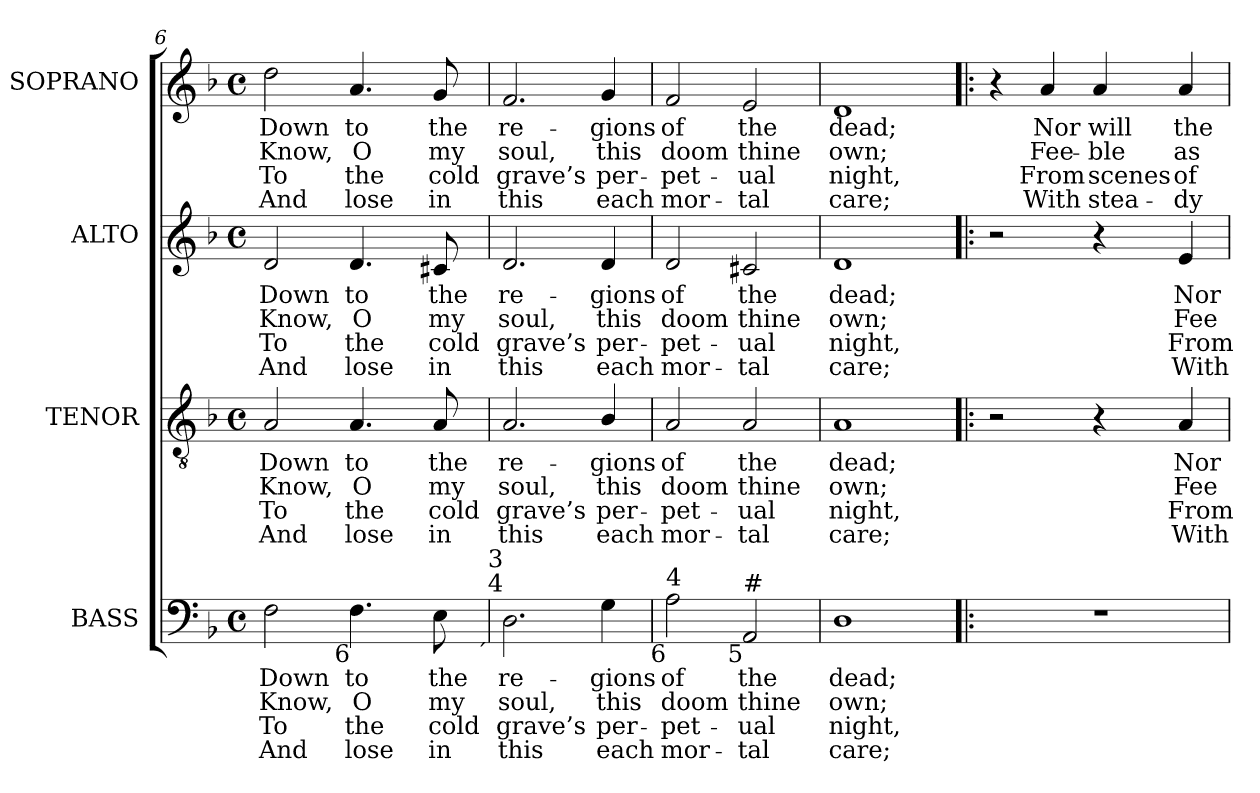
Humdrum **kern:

**kern	**text	**text	**text	**text	**kern	**text	**text	**text	**text	**kern	**text	**text	**text	**text	**kern	**text	**text	**text	**text
*part4	*part4	*part4	*part4	*part4	*part3	*part3	*part3	*part3	*part3	*part2	*part2	*part2	*part2	*part2	*part1	*part1	*part1	*part1	*part1
*staff4	*staff4	*staff4	*staff4	*staff4	*staff3	*staff3	*staff3	*staff3	*staff3	*staff2	*staff2	*staff2	*staff2	*staff2	*staff1	*staff1	*staff1	*staff1	*staff1
*I"BASS	*	*	*	*	*I"TENOR	*	*	*	*	*I"ALTO	*	*	*	*	*I"SOPRANO	*	*	*	*
*I'B.	*	*	*	*	*I'T.	*	*	*	*	*I'A.	*	*	*	*	*I'S.	*	*	*	*
*clefF4	*	*	*	*	*clefGv2	*	*	*	*	*clefG2	*	*	*	*	*clefG2	*	*	*	*
*	*	*	*	*	*ITrd7c12	*	*	*	*	*	*	*	*	*	*	*	*	*	*
*k[b-]	*	*	*	*	*k[b-]	*	*	*	*	*k[b-]	*	*	*	*	*k[b-]	*	*	*	*
*d:	*	*	*	*	*d:	*	*	*	*	*d:	*	*	*	*	*d:	*	*	*	*
*M4/4	*	*	*	*	*M4/4	*	*	*	*	*M4/4	*	*	*	*	*M4/4	*	*	*	*
*met(c)	*	*	*	*	*met(c)	*	*	*	*	*met(c)	*	*	*	*	*met(c)	*	*	*	*
=6	=6	=6	=6	=6	=6	=6	=6	=6	=6	=6	=6	=6	=6	=6	=6	=6	=6	=6	=6
!	!LO:LY:b:color=#000000	!LO:LY:b:color=#000000	!LO:LY:b:color=#000000	!LO:LY:b:color=#000000	!	!	!	!	!	!	!	!	!	!	!	!	!	!	!
!	!	!	!	!	!	!LO:LY:b:color=#000000	!LO:LY:b:color=#000000	!LO:LY:b:color=#000000	!LO:LY:b:color=#000000	!	!	!	!	!	!	!	!	!	!
!	!	!	!	!	!	!	!	!	!	!	!LO:LY:b:color=#000000	!LO:LY:b:color=#000000	!LO:LY:b:color=#000000	!LO:LY:b:color=#000000	!	!	!	!	!
!LO:TX:b:rj:t=6	!	!	!	!	!	!	!	!	!	!	!	!	!	!	!	!	!	!	!
!	!	!	!	!	!	!	!	!	!	!	!	!	!	!	!	!LO:LY:b:color=#000000	!LO:LY:b:color=#000000	!LO:LY:b:color=#000000	!LO:LY:b:color=#000000
*^	*	*	*	*	*	*	*	*	*	*	*	*	*	*	*	*	*	*	*
2Fi\	2ryy	Down	Know,	To	And	2AAi/	Down	Know,	To	And	2di/	Down	Know,	To	And	2ddi\	Down	Know,	To	And
!	!	!LO:LY:b:color=#000000	!LO:LY:b:color=#000000	!LO:LY:b:color=#000000	!LO:LY:b:color=#000000	!	!	!	!	!	!	!	!	!	!	!	!	!	!	!
!	!	!	!	!	!	!	!LO:LY:b:color=#000000	!LO:LY:b:color=#000000	!LO:LY:b:color=#000000	!LO:LY:b:color=#000000	!	!	!	!	!	!	!	!	!	!
!	!	!	!	!	!	!	!	!	!	!	!	!LO:LY:b:color=#000000	!LO:LY:b:color=#000000	!LO:LY:b:color=#000000	!LO:LY:b:color=#000000	!	!	!	!	!
!LO:TX:b:rj:t=6	!	!	!	!	!	!	!	!	!	!	!	!	!	!	!	!	!	!	!	!
!	!	!	!	!	!	!	!	!	!	!	!	!	!	!	!	!	!LO:LY:b:color=#000000	!LO:LY:b:color=#000000	!LO:LY:b:color=#000000	!LO:LY:b:color=#000000
4.Fi\	4ryy	to	O	the	lose	4.AAi/	to	O	the	lose	4.di/	to	O	the	lose	4.ai/	to	O	the	lose
.	8ryy	.	.	.	.	.	.	.	.	.	.	.	.	.	.	.	.	.	.	.
!	!	!LO:LY:b:color=#000000	!LO:LY:b:color=#000000	!LO:LY:b:color=#000000	!LO:LY:b:color=#000000	!	!	!	!	!	!	!	!	!	!	!	!	!	!	!
!	!	!	!	!	!	!	!LO:LY:b:color=#000000	!LO:LY:b:color=#000000	!LO:LY:b:color=#000000	!LO:LY:b:color=#000000	!	!	!	!	!	!	!	!	!	!
!	!	!	!	!	!	!	!	!	!	!	!	!LO:LY:b:color=#000000	!LO:LY:b:color=#000000	!LO:LY:b:color=#000000	!LO:LY:b:color=#000000	!	!	!	!	!
!	!	!	!	!	!	!	!	!	!	!	!	!	!	!	!	!	!LO:LY:b:color=#000000	!LO:LY:b:color=#000000	!LO:LY:b:color=#000000	!LO:LY:b:color=#000000
8Ei\	16ryy	the	my	cold	in	8AAi/	the	my	cold	in	8c#Xi/	the	my	cold	in	8gi/	the	my	cold	in
.	32ryy	.	.	.	.	.	.	.	.	.	.	.	.	.	.	.	.	.	.	.
.	64ryy	.	.	.	.	.	.	.	.	.	.	.	.	.	.	.	.	.	.	.
.	128...ryy	.	.	.	.	.	.	.	.	.	.	.	.	.	.	.	.	.	.	.
!	!LO:TX:b:rj:t=´	!	!	!	!	!	!	!	!	!	!	!	!	!	!	!	!	!	!	!
!	!LO:TX:t=4	!	!	!	!	!	!	!	!	!	!	!	!	!	!	!	!	!	!	!
!	!LO:TX:t=3	!	!	!	!	!	!	!	!	!	!	!	!	!	!	!	!	!	!	!
.	1024ryy	.	.	.	.	.	.	.	.	.	.	.	.	.	.	.	.	.	.	.
*v	*v	*	*	*	*	*	*	*	*	*	*	*	*	*	*	*	*	*	*	*
=7	=7	=7	=7	=7	=7	=7	=7	=7	=7	=7	=7	=7	=7	=7	=7	=7	=7	=7	=7
*^	*	*	*	*	*	*	*	*	*	*	*	*	*	*	*	*	*	*	*
!	!	!LO:LY:b:color=#000000	!LO:LY:b:color=#000000	!LO:LY:b:color=#000000	!LO:LY:b:color=#000000	!	!	!	!	!	!	!	!	!	!	!	!	!	!	!
*v	*v	*	*	*	*	*	*	*	*	*	*	*	*	*	*	*	*	*	*	*
*^	*	*	*	*	*	*	*	*	*	*	*	*	*	*	*	*	*	*	*
!	!	!	!	!	!	!	!LO:LY:b:color=#000000	!LO:LY:b:color=#000000	!LO:LY:b:color=#000000	!LO:LY:b:color=#000000	!	!	!	!	!	!	!	!	!	!
*v	*v	*	*	*	*	*	*	*	*	*	*	*	*	*	*	*	*	*	*	*
*^	*	*	*	*	*	*	*	*	*	*	*	*	*	*	*	*	*	*	*
!	!	!	!	!	!	!	!	!	!	!	!	!LO:LY:b:color=#000000	!LO:LY:b:color=#000000	!LO:LY:b:color=#000000	!LO:LY:b:color=#000000	!	!	!	!	!
*v	*v	*	*	*	*	*	*	*	*	*	*	*	*	*	*	*	*	*	*	*
*^	*	*	*	*	*	*	*	*	*	*	*	*	*	*	*	*	*	*	*
!	!	!	!	!	!	!	!	!	!	!	!	!	!	!	!	!	!LO:LY:b:color=#000000	!LO:LY:b:color=#000000	!LO:LY:b:color=#000000	!LO:LY:b:color=#000000
*v	*v	*	*	*	*	*	*	*	*	*	*	*	*	*	*	*	*	*	*	*
2.Di\	re-	soul,	grave’s	this	2.AAi/	re-	soul,	grave’s	this	2.di/	re-	soul,	grave’s	this	2.fi/	re-	soul,	grave’s	this
!	!LO:LY:b:color=#000000	!LO:LY:b:color=#000000	!LO:LY:b:color=#000000	!LO:LY:b:color=#000000	!	!	!	!	!	!	!	!	!	!	!	!	!	!	!
!	!	!	!	!	!	!LO:LY:b:color=#000000	!LO:LY:b:color=#000000	!LO:LY:b:color=#000000	!LO:LY:b:color=#000000	!	!	!	!	!	!	!	!	!	!
!	!	!	!	!	!	!	!	!	!	!	!LO:LY:b:color=#000000	!LO:LY:b:color=#000000	!LO:LY:b:color=#000000	!LO:LY:b:color=#000000	!	!	!	!	!
!	!	!	!	!	!	!	!	!	!	!	!	!	!	!	!	!LO:LY:b:color=#000000	!LO:LY:b:color=#000000	!LO:LY:b:color=#000000	!LO:LY:b:color=#000000
4Gi\	-gions	this	per-	-each	4BB-i/	-gions	this	per-	-each	4di/	-gions	this	per-	-each	4gi/	-gions	this	per-	-each
=8	=8	=8	=8	=8	=8	=8	=8	=8	=8	=8	=8	=8	=8	=8	=8	=8	=8	=8	=8
!	!LO:LY:b:color=#000000	!LO:LY:b:color=#000000	!LO:LY:b:color=#000000	!LO:LY:b:color=#000000	!	!	!	!	!	!	!	!	!	!	!	!	!	!	!
!	!	!	!	!	!	!LO:LY:b:color=#000000	!LO:LY:b:color=#000000	!LO:LY:b:color=#000000	!LO:LY:b:color=#000000	!	!	!	!	!	!	!	!	!	!
!	!	!	!	!	!	!	!	!	!	!	!LO:LY:b:color=#000000	!LO:LY:b:color=#000000	!LO:LY:b:color=#000000	!LO:LY:b:color=#000000	!	!	!	!	!
!LO:TX:b:rj:t=6	!	!	!	!	!	!	!	!	!	!	!	!	!	!	!	!	!	!	!
!LO:TX:t=4	!	!	!	!	!	!	!	!	!	!	!	!	!	!	!	!	!	!	!
!	!	!	!	!	!	!	!	!	!	!	!	!	!	!	!	!LO:LY:b:color=#000000	!LO:LY:b:color=#000000	!LO:LY:b:color=#000000	!LO:LY:b:color=#000000
2Ai\	of	doom	pet-	-mor-	2AAi/	of	doom	pet-	-mor-	2di/	of	doom	pet-	-mor-	2fi/	of	doom	pet-	-mor-
!	!LO:LY:b:color=#000000	!LO:LY:b:color=#000000	!LO:LY:b:color=#000000	!LO:LY:b:color=#000000	!	!	!	!	!	!	!	!	!	!	!	!	!	!	!
!	!	!	!	!	!	!LO:LY:b:color=#000000	!LO:LY:b:color=#000000	!LO:LY:b:color=#000000	!LO:LY:b:color=#000000	!	!	!	!	!	!	!	!	!	!
!	!	!	!	!	!	!	!	!	!	!	!LO:LY:b:color=#000000	!LO:LY:b:color=#000000	!LO:LY:b:color=#000000	!LO:LY:b:color=#000000	!	!	!	!	!
!LO:TX:b:rj:t=5	!	!	!	!	!	!	!	!	!	!	!	!	!	!	!	!	!	!	!
!LO:TX:t=#	!	!	!	!	!	!	!	!	!	!	!	!	!	!	!	!	!	!	!
!	!	!	!	!	!	!	!	!	!	!	!	!	!	!	!	!LO:LY:b:color=#000000	!LO:LY:b:color=#000000	!LO:LY:b:color=#000000	!LO:LY:b:color=#000000
2AAi/	the	thine	-ual	tal	2AAi/	the	thine	-ual	tal	2c#Xi/	the	thine	-ual	tal	2ei/	the	thine	-ual	tal
!!LO:LB:g=z
=9	=9	=9	=9	=9	=9	=9	=9	=9	=9	=9	=9	=9	=9	=9	=9	=9	=9	=9	=9
!	!LO:LY:b:color=#000000	!LO:LY:b:color=#000000	!LO:LY:b:color=#000000	!LO:LY:b:color=#000000	!	!	!	!	!	!	!	!	!	!	!	!	!	!	!
!	!	!	!	!	!	!LO:LY:b:color=#000000	!LO:LY:b:color=#000000	!LO:LY:b:color=#000000	!LO:LY:b:color=#000000	!	!	!	!	!	!	!	!	!	!
!	!	!	!	!	!	!	!	!	!	!	!LO:LY:b:color=#000000	!LO:LY:b:color=#000000	!LO:LY:b:color=#000000	!LO:LY:b:color=#000000	!	!	!	!	!
!	!	!	!	!	!	!	!	!	!	!	!	!	!	!	!	!LO:LY:b:color=#000000	!LO:LY:b:color=#000000	!LO:LY:b:color=#000000	!LO:LY:b:color=#000000
1Di	dead;	own;	night,	care;	1AAi	dead;	own;	night,	care;	1di	dead;	own;	night,	care;	1di	dead;	own;	night,	care;
=10!|:	=10!|:	=10!|:	=10!|:	=10!|:	=10!|:	=10!|:	=10!|:	=10!|:	=10!|:	=10!|:	=10!|:	=10!|:	=10!|:	=10!|:	=10!|:	=10!|:	=10!|:	=10!|:	=10!|:
1r	.	.	.	.	2r	.	.	.	.	2r	.	.	.	.	4r	.	.	.	.
!	!	!	!	!	!	!	!	!	!	!	!	!	!	!	!	!LO:LY:b:color=#000000	!LO:LY:b:color=#000000	!LO:LY:b:color=#000000	!LO:LY:b:color=#000000
.	.	.	.	.	.	.	.	.	.	.	.	.	.	.	4ai/	Nor	Fee-	From	With
!	!	!	!	!	!	!	!	!	!	!	!	!	!	!	!	!LO:LY:b:color=#000000	!LO:LY:b:color=#000000	!LO:LY:b:color=#000000	!LO:LY:b:color=#000000
.	.	.	.	.	4r	.	.	.	.	4r	.	.	.	.	4ai/	will	-ble	scenes	stea-
!	!	!	!	!	!	!LO:LY:b:color=#000000	!LO:LY:b:color=#000000	!LO:LY:b:color=#000000	!LO:LY:b:color=#000000	!	!	!	!	!	!	!	!	!	!
!	!	!	!	!	!	!	!	!	!	!	!LO:LY:b:color=#000000	!LO:LY:b:color=#000000	!LO:LY:b:color=#000000	!LO:LY:b:color=#000000	!	!	!	!	!
!	!	!	!	!	!	!	!	!	!	!	!	!	!	!	!	!LO:LY:b:color=#000000	!LO:LY:b:color=#000000	!LO:LY:b:color=#000000	!LO:LY:b:color=#000000
.	.	.	.	.	4AAi/	Nor	Fee-	From	With	4ei/	Nor	Fee-	From	With	4ai/	the	as	-of	dy
=	=	=	=	=	=	=	=	=	=	=	=	=	=	=	=	=	=	=	=
*-	*-	*-	*-	*-	*-	*-	*-	*-	*-	*-	*-	*-	*-	*-	*-	*-	*-	*-	*-
